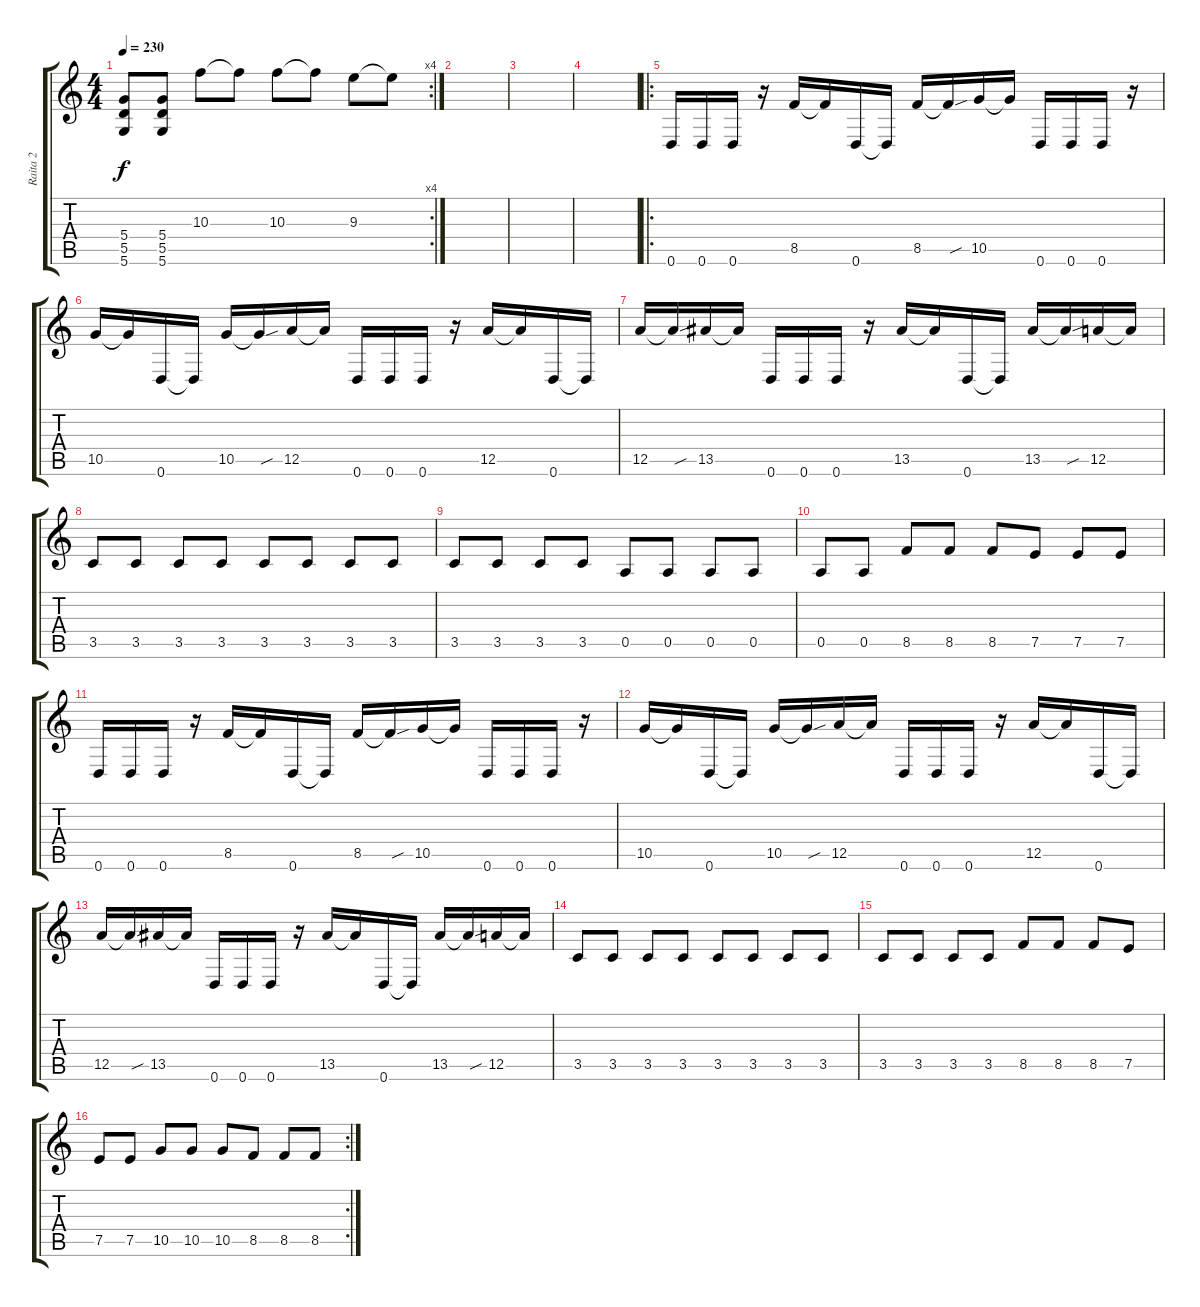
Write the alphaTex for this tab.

\track ("Raita 2" "Raita 2") {instrument distortionguitar}
\staff {score tabs}
\tuning (E4 B3 G3 D3 A2 D2) {hide}
\rc 4
\ts (4 4)
\tempo 230
\clef g2
\ks c
(5.4{t} 5.5{t} 5.6{t}).8{dy f} (5.4 5.5 5.6).8 10.3.8 10.3{t}.8 10.3.8 10.3{t}.8 9.3.8 9.3{t}.8 |
|
|
|
\ro
0.6.16 0.6.16 0.6.16 r.16 8.5.16 8.5{t}.16 0.6.16 0.6{t}.16 8.5.16 8.5{sou t}.16 10.5.16 10.5{t}.16 0.6.16 0.6.16 0.6.16 r.16 |
10.5.16 10.5{t}.16 0.6.16 0.6{t}.16 10.5.16 10.5{sou t}.16 12.5.16 12.5{t}.16 0.6.16 0.6.16 0.6.16 r.16 12.5.16 12.5{t}.16 0.6.16 0.6{t}.16 |
12.5.16 12.5{sou t}.16 13.5.16 13.5{t}.16 0.6.16 0.6.16 0.6.16 r.16 13.5.16 13.5{t}.16 0.6.16 0.6{t}.16 13.5.16 13.5{sou t}.16 12.5.16 12.5{t}.16 |
3.5.8 3.5.8 3.5.8 3.5.8 3.5.8 3.5.8 3.5.8 3.5.8 |
3.5.8 3.5.8 3.5.8 3.5.8 0.5.8 0.5.8 0.5.8 0.5.8 |
0.5.8 0.5.8 8.5.8 8.5.8 8.5.8 7.5.8 7.5.8 7.5.8 |
0.6.16 0.6.16 0.6.16 r.16 8.5.16 8.5{t}.16 0.6.16 0.6{t}.16 8.5.16 8.5{sou t}.16 10.5.16 10.5{t}.16 0.6.16 0.6.16 0.6.16 r.16 |
10.5.16 10.5{t}.16 0.6.16 0.6{t}.16 10.5.16 10.5{sou t}.16 12.5.16 12.5{t}.16 0.6.16 0.6.16 0.6.16 r.16 12.5.16 12.5{t}.16 0.6.16 0.6{t}.16 |
12.5.16 12.5{sou t}.16 13.5.16 13.5{t}.16 0.6.16 0.6.16 0.6.16 r.16 13.5.16 13.5{t}.16 0.6.16 0.6{t}.16 13.5.16 13.5{sou t}.16 12.5.16 12.5{t}.16 |
3.5.8 3.5.8 3.5.8 3.5.8 3.5.8 3.5.8 3.5.8 3.5.8 |
3.5.8 3.5.8 3.5.8 3.5.8 8.5.8 8.5.8 8.5.8 7.5.8 |
\rc 2
7.5.8 7.5.8 10.5.8 10.5.8 10.5.8 8.5.8 8.5.8 8.5.8
